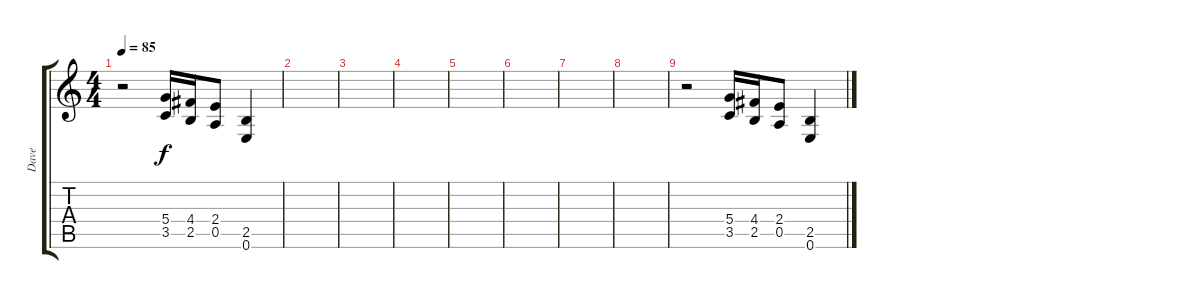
\track ("Dave" "Dave") {instrument overdrivenguitar}
\staff {score tabs}
\tuning (E4 B3 G3 D3 A2 E2) {hide}
\ts (4 4)
\tempo 85
\clef g2
\ks c
r.2{dy f} (5.4 3.5).16 (4.4 2.5).16 (2.4 0.5).8 (2.5 0.6).4 |
|
|
|
|
|
|
|
r.2 (5.4 3.5).16 (4.4 2.5).16 (2.4 0.5).8 (2.5 0.6).4
